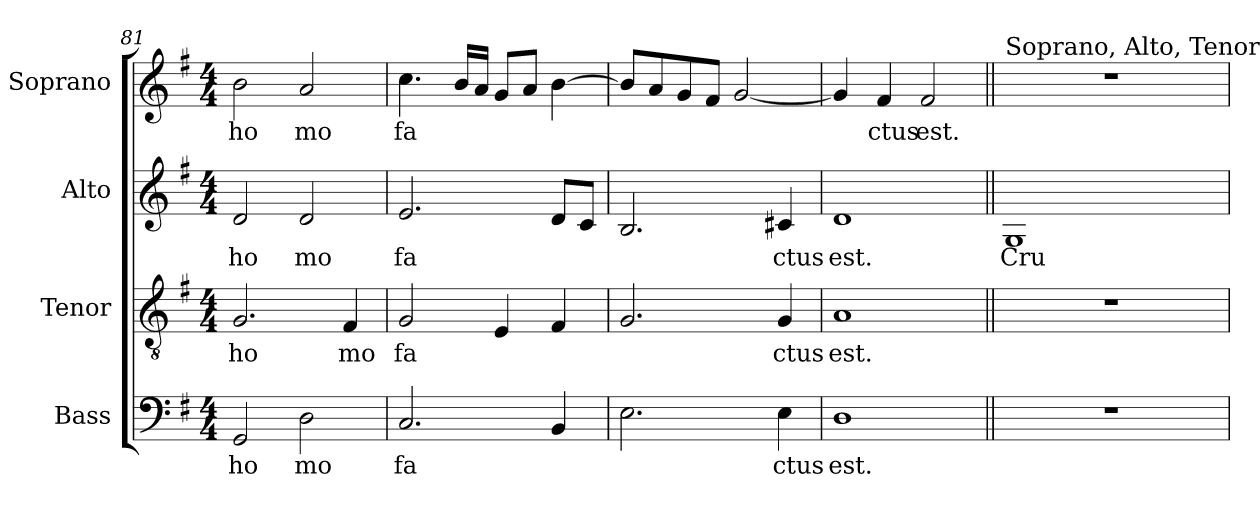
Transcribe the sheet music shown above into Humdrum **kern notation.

**kern	**text	**kern	**text	**kern	**text	**kern	**text
*part4	*part4	*part3	*part3	*part2	*part2	*part1	*part1
*staff4	*staff4	*staff3	*staff3	*staff2	*staff2	*staff1	*staff1
*I"Bass	*	*I"Tenor	*	*I"Alto	*	*I"Soprano	*
*I'B.	*	*I'T.	*	*I'A.	*	*I'S.	*
*clefF4	*	*clefGv2	*	*clefG2	*	*clefG2	*
*	*	*ITrd7c12	*	*	*	*	*
*k[f#]	*	*k[f#]	*	*k[f#]	*	*k[f#]	*
*G:	*	*G:	*	*G:	*	*G:	*
*M4/4	*	*M4/4	*	*M4/4	*	*M4/4	*
=81	=81	=81	=81	=81	=81	=81	=81
!	!LO:LY:b:color=#000000	!	!	!	!	!	!
!	!	!	!LO:LY:b:color=#000000	!	!	!	!
!	!	!	!	!	!LO:LY:b:color=#000000	!	!
!	!	!	!	!	!	!	!LO:LY:b:color=#000000
2GGi/	ho	2.GGi/	ho	2di/	ho	2bi\	ho
!	!LO:LY:b:color=#000000	!	!	!	!	!	!
!	!	!	!	!	!LO:LY:b:color=#000000	!	!
!	!	!	!	!	!	!	!LO:LY:b:color=#000000
2Di\	mo	.	.	2di/	mo	2ai/	mo
!	!	!	!LO:LY:b:color=#000000	!	!	!	!
.	.	4FF#i/	mo	.	.	.	.
=82	=82	=82	=82	=82	=82	=82	=82
!	!LO:LY:b:color=#000000	!	!	!	!	!	!
!	!	!	!LO:LY:b:color=#000000	!	!	!	!
!	!	!	!	!	!LO:LY:b:color=#000000	!	!
!	!	!	!	!	!	!	!LO:LY:b:color=#000000
2.Ci/	fa	2GGi/	fa	2.ei/	fa	4.cci\	fa
.	.	.	.	.	.	16bi/LL	.
.	.	.	.	.	.	16ai/JJ	.
.	.	4EEi/	.	.	.	8gi/L	.
.	.	.	.	.	.	8ai/J	.
4BBi/	.	4FF#i/	.	8di/L	.	[4bi\	.
.	.	.	.	8ci/J	.	.	.
=83	=83	=83	=83	=83	=83	=83	=83
2.Ei\	.	2.GGi/	.	2.Bi/	.	8bi/L]	.
.	.	.	.	.	.	8ai/	.
.	.	.	.	.	.	8gi/	.
.	.	.	.	.	.	8f#i/J	.
.	.	.	.	.	.	[2gi/	.
!	!LO:LY:b:color=#000000	!	!	!	!	!	!
!	!	!	!LO:LY:b:color=#000000	!	!	!	!
!	!	!	!	!	!LO:LY:b:color=#000000	!	!
4Ei\	ctus	4GGi/	ctus	4c#Xi/	ctus	.	.
=84	=84	=84	=84	=84	=84	=84	=84
!	!LO:LY:b:color=#000000	!	!	!	!	!	!
!	!	!	!LO:LY:b:color=#000000	!	!	!	!
!	!	!	!	!	!LO:LY:b:color=#000000	!	!
1Di	est.	1AAi	est.	1di	est.	4gi/]	.
!	!	!	!	!	!	!	!LO:LY:b:color=#000000
.	.	.	.	.	.	4f#i/	ctus
!	!	!	!	!	!	!	!LO:LY:b:color=#000000
.	.	.	.	.	.	2f#i/	est.
!!LO:LB:g=z
=85||	=85||	=85||	=85||	=85||	=85||	=85||	=85||
!	!	!	!	!	!	!LO:TX:a:t=Soprano, Alto, Tenor	!
!	!	!	!	!	!LO:LY:b:color=#000000	!	!
1r	.	1r	.	1Gi	Cru	1r	.
=	=	=	=	=	=	=	=
*-	*-	*-	*-	*-	*-	*-	*-
